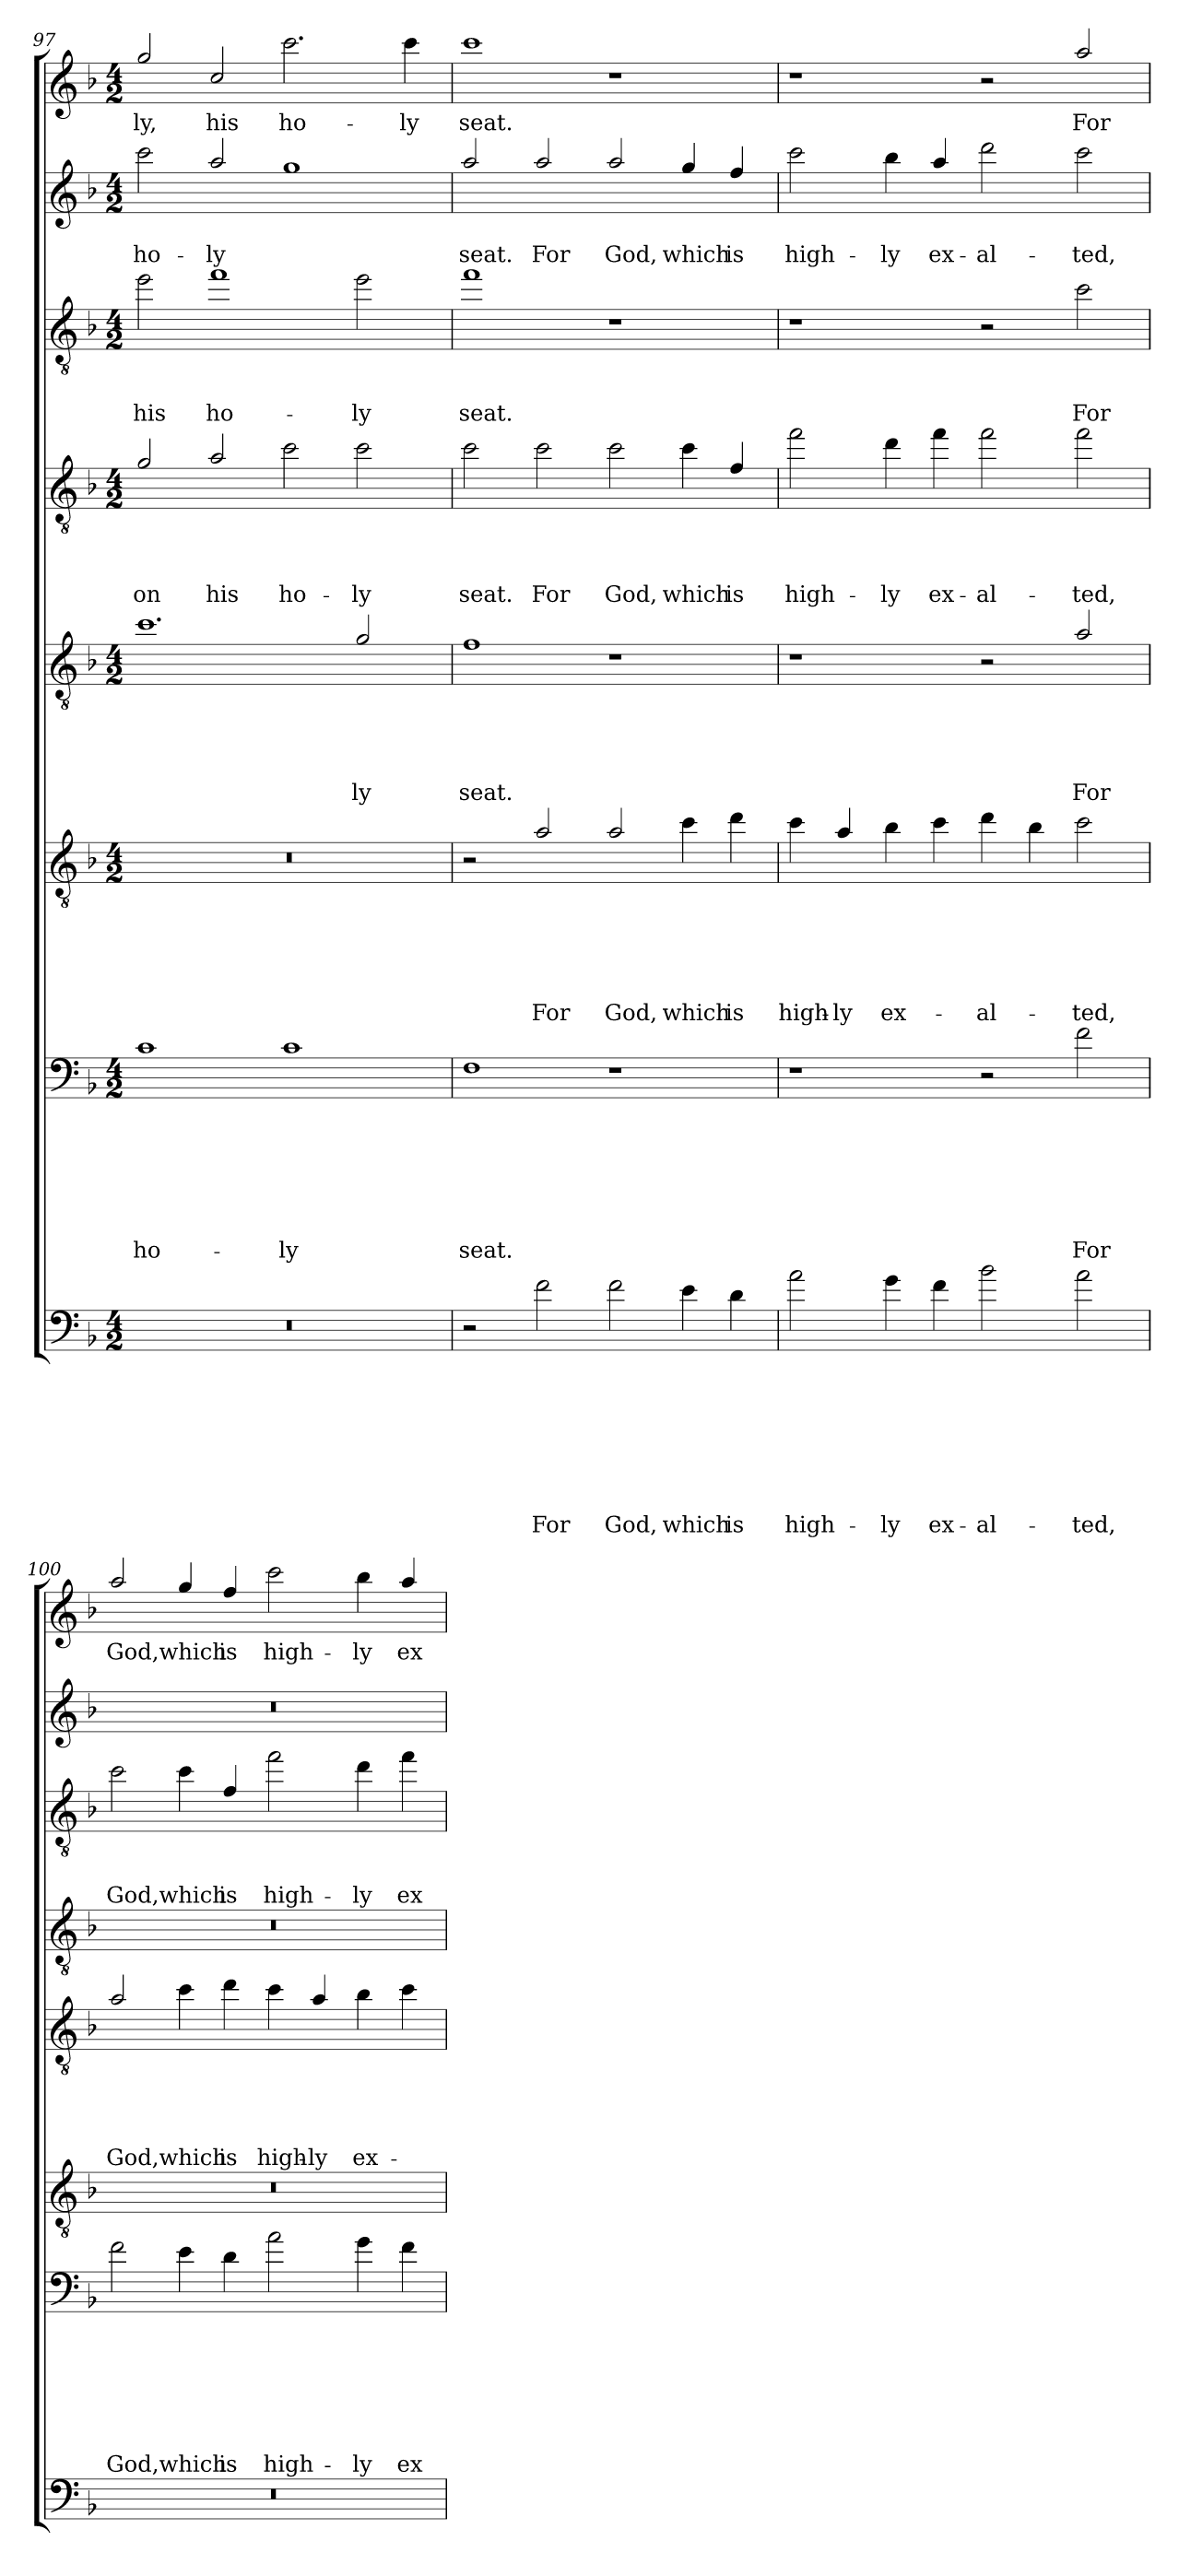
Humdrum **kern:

**kern	**text	**text	**text	**text	**text	**text	**text	**text	**kern	**text	**text	**text	**text	**text	**text	**text	**kern	**text	**text	**text	**text	**text	**text	**kern	**text	**text	**text	**text	**text	**kern	**text	**text	**text	**text	**kern	**text	**text	**text	**kern	**text	**text	**kern	**text
*part8	*part8	*part8	*part8	*part8	*part8	*part8	*part8	*part8	*part7	*part7	*part7	*part7	*part7	*part7	*part7	*part7	*part6	*part6	*part6	*part6	*part6	*part6	*part6	*part5	*part5	*part5	*part5	*part5	*part5	*part4	*part4	*part4	*part4	*part4	*part3	*part3	*part3	*part3	*part2	*part2	*part2	*part1	*part1
*staff8	*staff8	*staff8	*staff8	*staff8	*staff8	*staff8	*staff8	*staff8	*staff7	*staff7	*staff7	*staff7	*staff7	*staff7	*staff7	*staff7	*staff6	*staff6	*staff6	*staff6	*staff6	*staff6	*staff6	*staff5	*staff5	*staff5	*staff5	*staff5	*staff5	*staff4	*staff4	*staff4	*staff4	*staff4	*staff3	*staff3	*staff3	*staff3	*staff2	*staff2	*staff2	*staff1	*staff1
!!LO:LB:g=z
*clefF4	*	*	*	*	*	*	*	*	*clefF4	*	*	*	*	*	*	*	*clefGv2	*	*	*	*	*	*	*clefGv2	*	*	*	*	*	*clefGv2	*	*	*	*	*clefGv2	*	*	*	*clefG2	*	*	*clefG2	*
*ITrd8c14	*	*	*	*	*	*	*	*	*ITrd8c14	*	*	*	*	*	*	*	*ITrd8c14	*	*	*	*	*	*	*ITrd8c14	*	*	*	*	*	*ITrd8c14	*	*	*	*	*ITrd8c14	*	*	*	*ITrd8c14	*	*	*ITrd8c14	*
*k[b-]	*	*	*	*	*	*	*	*	*k[b-]	*	*	*	*	*	*	*	*k[b-]	*	*	*	*	*	*	*k[b-]	*	*	*	*	*	*k[b-]	*	*	*	*	*k[b-]	*	*	*	*k[b-]	*	*	*k[b-]	*
*F:	*	*	*	*	*	*	*	*	*F:	*	*	*	*	*	*	*	*F:	*	*	*	*	*	*	*F:	*	*	*	*	*	*F:	*	*	*	*	*F:	*	*	*	*F:	*	*	*F:	*
*M4/2	*	*	*	*	*	*	*	*	*M4/2	*	*	*	*	*	*	*	*M4/2	*	*	*	*	*	*	*M4/2	*	*	*	*	*	*M4/2	*	*	*	*	*M4/2	*	*	*	*M4/2	*	*	*M4/2	*
=97	=97	=97	=97	=97	=97	=97	=97	=97	=97	=97	=97	=97	=97	=97	=97	=97	=97	=97	=97	=97	=97	=97	=97	=97	=97	=97	=97	=97	=97	=97	=97	=97	=97	=97	=97	=97	=97	=97	=97	=97	=97	=97	=97
0r	.	.	.	.	.	.	.	.	1C	.	.	.	.	.	.	ho-	0r	.	.	.	.	.	.	1.c	.	.	.	.	.	2G/	.	.	.	-on	2e\	.	.	his	2cc\	.	ho-	2g/	-ly,
.	.	.	.	.	.	.	.	.	.	.	.	.	.	.	.	.	.	.	.	.	.	.	.	.	.	.	.	.	.	2A/	.	.	.	his	1f	.	.	ho-	2a/	.	-ly	2c/	his
.	.	.	.	.	.	.	.	.	1C	.	.	.	.	.	.	-ly	.	.	.	.	.	.	.	.	.	.	.	.	.	2c\	.	.	.	ho-	.	.	.	.	1g	.	.	2.cc\	ho-
.	.	.	.	.	.	.	.	.	.	.	.	.	.	.	.	.	.	.	.	.	.	.	.	2G/	.	.	.	.	-ly	2c\	.	.	.	-ly	2e\	.	.	-ly	.	.	.	.	.
.	.	.	.	.	.	.	.	.	.	.	.	.	.	.	.	.	.	.	.	.	.	.	.	.	.	.	.	.	.	.	.	.	.	.	.	.	.	.	.	.	.	4cc\	-ly
=98	=98	=98	=98	=98	=98	=98	=98	=98	=98	=98	=98	=98	=98	=98	=98	=98	=98	=98	=98	=98	=98	=98	=98	=98	=98	=98	=98	=98	=98	=98	=98	=98	=98	=98	=98	=98	=98	=98	=98	=98	=98	=98	=98
2r	.	.	.	.	.	.	.	.	1FF	.	.	.	.	.	.	seat.	2r	.	.	.	.	.	.	1F	.	.	.	.	seat.	2c\	.	.	.	seat.	1f	.	.	seat.	2a/	.	seat.	1cc	seat.
2F\	.	.	.	.	.	.	.	For	.	.	.	.	.	.	.	.	2A/	.	.	.	.	.	For	.	.	.	.	.	.	2c\	.	.	.	For	.	.	.	.	2a/	.	For	.	.
2F\	.	.	.	.	.	.	.	God,	1r	.	.	.	.	.	.	.	2A/	.	.	.	.	.	God,	1r	.	.	.	.	.	2c\	.	.	.	God,	1r	.	.	.	2a/	.	God,	1r	.
4E\	.	.	.	.	.	.	.	which	.	.	.	.	.	.	.	.	4c\	.	.	.	.	.	which	.	.	.	.	.	.	4c\	.	.	.	which	.	.	.	.	4g/	.	which	.	.
4D\	.	.	.	.	.	.	.	is	.	.	.	.	.	.	.	.	4d\	.	.	.	.	.	is	.	.	.	.	.	.	4F/	.	.	.	is	.	.	.	.	4f/	.	is	.	.
=99	=99	=99	=99	=99	=99	=99	=99	=99	=99	=99	=99	=99	=99	=99	=99	=99	=99	=99	=99	=99	=99	=99	=99	=99	=99	=99	=99	=99	=99	=99	=99	=99	=99	=99	=99	=99	=99	=99	=99	=99	=99	=99	=99
2A\	.	.	.	.	.	.	.	high-	1r	.	.	.	.	.	.	.	4c\	.	.	.	.	.	high-	1r	.	.	.	.	.	2f\	.	.	.	high-	1r	.	.	.	2cc\	.	high-	1r	.
.	.	.	.	.	.	.	.	.	.	.	.	.	.	.	.	.	4A/	.	.	.	.	.	-ly	.	.	.	.	.	.	.	.	.	.	.	.	.	.	.	.	.	.	.	.
4G\	.	.	.	.	.	.	.	-ly	.	.	.	.	.	.	.	.	4B-\	.	.	.	.	.	ex-	.	.	.	.	.	.	4d\	.	.	.	-ly	.	.	.	.	4b-\	.	-ly	.	.
4F\	.	.	.	.	.	.	.	ex-	.	.	.	.	.	.	.	.	4c\	.	.	.	.	.	.	.	.	.	.	.	.	4f\	.	.	.	ex-	.	.	.	.	4a/	.	ex-	.	.
2B-\	.	.	.	.	.	.	.	-al-	2r	.	.	.	.	.	.	.	4d\	.	.	.	.	.	-al-	2r	.	.	.	.	.	2f\	.	.	.	-al-	2r	.	.	.	2dd\	.	-al-	2r	.
.	.	.	.	.	.	.	.	.	.	.	.	.	.	.	.	.	4B-\	.	.	.	.	.	.	.	.	.	.	.	.	.	.	.	.	.	.	.	.	.	.	.	.	.	.
2A\	.	.	.	.	.	.	.	-ted,	2F\	.	.	.	.	.	.	For	2c\	.	.	.	.	.	-ted,	2A/	.	.	.	.	For	2f\	.	.	.	-ted,	2c\	.	.	For	2cc\	.	-ted,	2a/	For
=100	=100	=100	=100	=100	=100	=100	=100	=100	=100	=100	=100	=100	=100	=100	=100	=100	=100	=100	=100	=100	=100	=100	=100	=100	=100	=100	=100	=100	=100	=100	=100	=100	=100	=100	=100	=100	=100	=100	=100	=100	=100	=100	=100
0r	.	.	.	.	.	.	.	.	2F\	.	.	.	.	.	.	God,	0r	.	.	.	.	.	.	2A/	.	.	.	.	God,	0r	.	.	.	.	2c\	.	.	God,	0r	.	.	2a/	God,
.	.	.	.	.	.	.	.	.	4E\	.	.	.	.	.	.	which	.	.	.	.	.	.	.	4c\	.	.	.	.	which	.	.	.	.	.	4c\	.	.	which	.	.	.	4g/	which
.	.	.	.	.	.	.	.	.	4D\	.	.	.	.	.	.	is	.	.	.	.	.	.	.	4d\	.	.	.	.	is	.	.	.	.	.	4F/	.	.	is	.	.	.	4f/	is
.	.	.	.	.	.	.	.	.	2A\	.	.	.	.	.	.	high-	.	.	.	.	.	.	.	4c\	.	.	.	.	high-	.	.	.	.	.	2f\	.	.	high-	.	.	.	2cc\	high-
.	.	.	.	.	.	.	.	.	.	.	.	.	.	.	.	.	.	.	.	.	.	.	.	4A/	.	.	.	.	-ly	.	.	.	.	.	.	.	.	.	.	.	.	.	.
.	.	.	.	.	.	.	.	.	4G\	.	.	.	.	.	.	-ly	.	.	.	.	.	.	.	4B-\	.	.	.	.	ex-	.	.	.	.	.	4d\	.	.	-ly	.	.	.	4b-\	-ly
.	.	.	.	.	.	.	.	.	4F\	.	.	.	.	.	.	ex-	.	.	.	.	.	.	.	4c\	.	.	.	.	.	.	.	.	.	.	4f\	.	.	ex-	.	.	.	4a/	ex-
=	=	=	=	=	=	=	=	=	=	=	=	=	=	=	=	=	=	=	=	=	=	=	=	=	=	=	=	=	=	=	=	=	=	=	=	=	=	=	=	=	=	=	=
*-	*-	*-	*-	*-	*-	*-	*-	*-	*-	*-	*-	*-	*-	*-	*-	*-	*-	*-	*-	*-	*-	*-	*-	*-	*-	*-	*-	*-	*-	*-	*-	*-	*-	*-	*-	*-	*-	*-	*-	*-	*-	*-	*-
